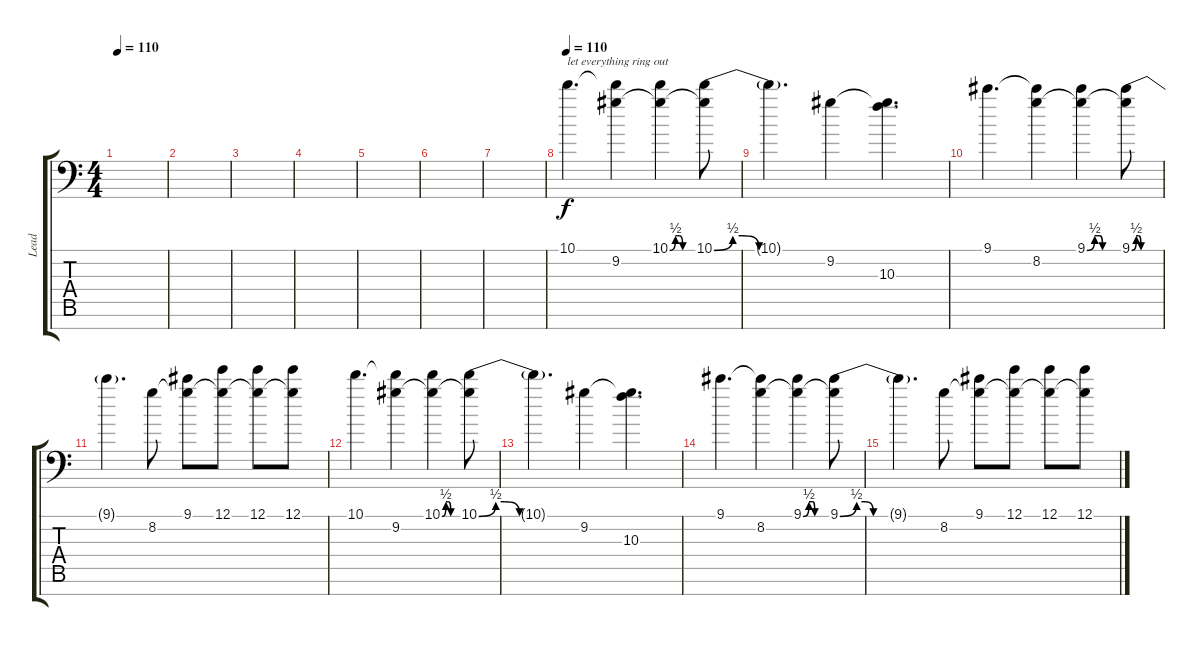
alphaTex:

\track ("Lead" "Lead") {instrument distortionguitar}
\staff {score tabs}
\tuning (E4 B3 G3 D3 A2 E2 A1) {hide}
\ts (4 4)
\tempo 110
\clef f4
\ks c
|
|
|
|
|
|
|
\tempo 110
10.1.4{d txt "let everything ring out"} (10.1{t} 9.2).4 (10.1{be (custom 0 0 15 2 20 2 25 2 34 0 60 0)} 9.2{t}).4 (10.1{be (custom 0 0 10 2 15 2 24 0 30 0 60 0)} 9.2{t}).8 |
10.1{t}.4{d} 9.2.4 (9.2{t} 10.3).4{d} |
9.1.4{d} (9.1{t} 8.2).4 (9.1{be (custom 0 0 15 2 20 2 25 2 30 0 60 0)} 8.2{t}).4 (9.1{be (custom 0 0 10 2 15 2 20 0 30 0 60 0)} 8.2{t}).8 |
9.1{t}.4{d} 8.2.8 (9.1 8.2{t}).8 (12.1 8.2{t}).8 (12.1 8.2{t}).8 (12.1 8.2{t}).8 |
10.1.4{d} (10.1{t} 9.2).4 (10.1{be (custom 0 0 15 2 20 2 25 2 34 0 60 0)} 9.2{t}).4 (10.1{be (custom 0 0 10 2 15 2 24 0 30 0 60 0)} 9.2{t}).8 |
10.1{t}.4{d} 9.2.4 (9.2{t} 10.3).4{d} |
9.1.4{d} (9.1{t} 8.2).4 (9.1{be (custom 0 0 15 2 20 2 25 2 30 0 60 0)} 8.2{t}).4 (9.1{be (custom 0 0 10 2 15 2 20 0 30 0 60 0)} 8.2{t}).8 |
9.1{t}.4{d} 8.2.8 (9.1 8.2{t}).8 (12.1 8.2{t}).8 (12.1 8.2{t}).8 (12.1 8.2{t}).8
